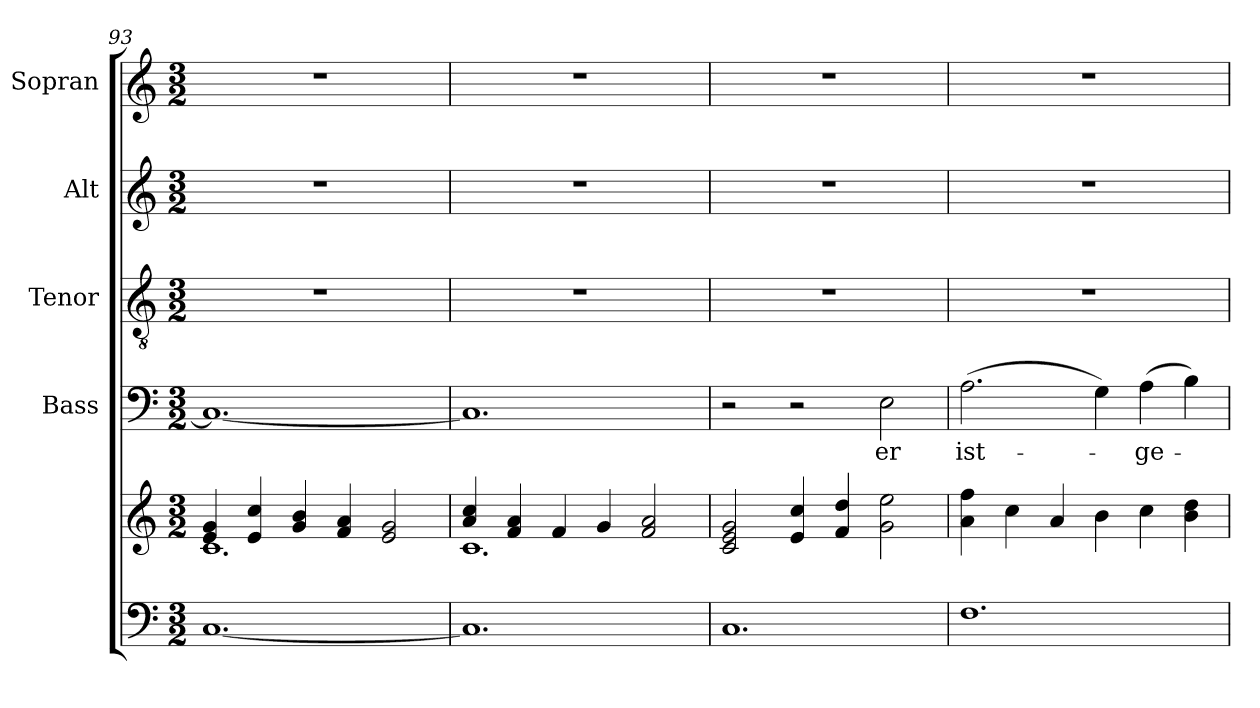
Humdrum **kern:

**kern	**kern	**kern	**text	**kern	**kern	**kern
*part5	*part5	*part4	*part4	*part3	*part2	*part1
*staff6	*staff5	*staff4	*staff4	*staff3	*staff2	*staff1
*	*	*I"Bass	*	*I"Tenor	*I"Alt	*I"Sopran
*	*	*I'B.	*	*I'T.	*I'A.	*I'S.
*clefF4	*clefG2	*clefF4	*	*clefGv2	*clefG2	*clefG2
*k[]	*k[]	*k[]	*	*k[]	*k[]	*k[]
*C:	*C:	*C:	*	*C:	*C:	*C:
*M3/2	*M3/2	*M3/2	*	*M3/2	*M3/2	*M3/2
=93	=93	=93	=93	=93	=93	=93
*	*^	*	*	*	*	*
[1.C	4e/ 4g/	1.c	1.C_	.	1.r	1.r	1.r
.	4e/ 4cc/	.	.	.	.	.	.
.	4g/ 4b/	.	.	.	.	.	.
.	4f/ 4a/	.	.	.	.	.	.
.	2e/ 2g/	.	.	.	.	.	.
=94	=94	=94	=94	=94	=94	=94	=94
1.C]	4a/ 4cc/	1.c	1.C]	.	1.r	1.r	1.r
.	4f/ 4a/	.	.	.	.	.	.
.	4f/	.	.	.	.	.	.
.	4g/	.	.	.	.	.	.
.	2f/ 2a/	.	.	.	.	.	.
*	*v	*v	*	*	*	*	*
=95	=95	=95	=95	=95	=95	=95
1.C	2c/ 2e/ 2g/	2r	.	1.r	1.r	1.r
.	4e/ 4cc/	2r	.	.	.	.
.	4f/ 4dd/	.	.	.	.	.
!	!	!	!LO:LY:b	!	!	!
.	2g\ 2ee\	2E\	er	.	.	.
=96	=96	=96	=96	=96	=96	=96
!	!	!	!LO:LY:b	!	!	!
1.F	4a\ 4ff\	(>2.A\	ist-	1.r	1.r	1.r
.	4cc\	.	.	.	.	.
.	4a/	.	.	.	.	.
.	4b\	4G\)	.	.	.	.
!	!	!	!LO:LY:b	!	!	!
.	4cc\	(>4A\	-ge-	.	.	.
.	4b\ 4dd\	4B\)	.	.	.	.
=	=	=	=	=	=	=
*-	*-	*-	*-	*-	*-	*-
